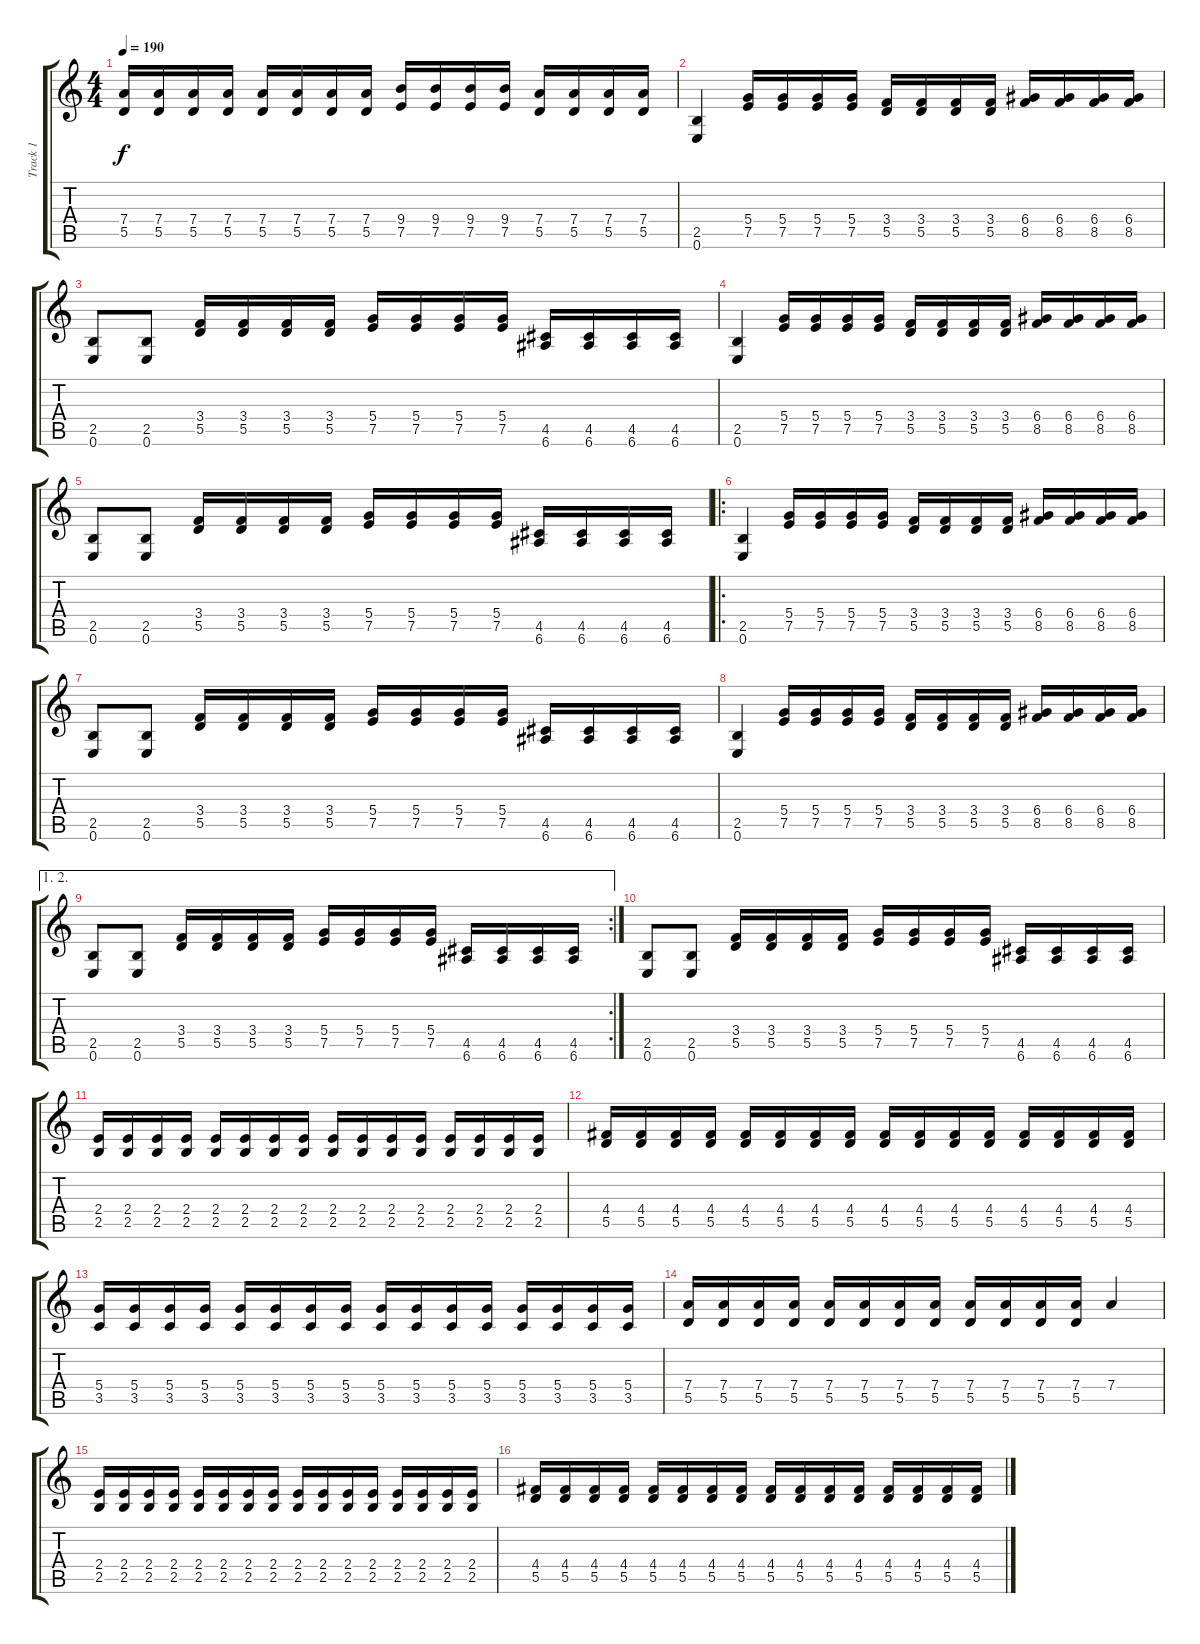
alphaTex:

\track ("Track 1" "Track 1") {instrument distortionguitar}
\staff {score tabs}
\tuning (E4 B3 G3 D3 A2 E2) {hide}
\ts (4 4)
\tempo 190
\clef g2
\ks c
(7.4 5.5).16{dy f} (7.4 5.5).16 (7.4 5.5).16 (7.4 5.5).16 (7.4 5.5).16 (7.4 5.5).16 (7.4 5.5).16 (7.4 5.5).16 (9.4 7.5).16 (9.4 7.5).16 (9.4 7.5).16 (9.4 7.5).16 (7.4 5.5).16 (7.4 5.5).16 (7.4 5.5).16 (7.4 5.5).16 |
(2.5 0.6).4 (5.4 7.5).16 (5.4 7.5).16 (5.4 7.5).16 (5.4 7.5).16 (3.4 5.5).16 (3.4 5.5).16 (3.4 5.5).16 (3.4 5.5).16 (6.4 8.5).16 (6.4 8.5).16 (6.4 8.5).16 (6.4 8.5).16 |
(2.5 0.6).8 (2.5 0.6).8 (3.4 5.5).16 (3.4 5.5).16 (3.4 5.5).16 (3.4 5.5).16 (5.4 7.5).16 (5.4 7.5).16 (5.4 7.5).16 (5.4 7.5).16 (4.5 6.6).16 (4.5 6.6).16 (4.5 6.6).16 (4.5 6.6).16 |
(2.5 0.6).4 (5.4 7.5).16 (5.4 7.5).16 (5.4 7.5).16 (5.4 7.5).16 (3.4 5.5).16 (3.4 5.5).16 (3.4 5.5).16 (3.4 5.5).16 (6.4 8.5).16 (6.4 8.5).16 (6.4 8.5).16 (6.4 8.5).16 |
(2.5 0.6).8 (2.5 0.6).8 (3.4 5.5).16 (3.4 5.5).16 (3.4 5.5).16 (3.4 5.5).16 (5.4 7.5).16 (5.4 7.5).16 (5.4 7.5).16 (5.4 7.5).16 (4.5 6.6).16 (4.5 6.6).16 (4.5 6.6).16 (4.5 6.6).16 |
\ro
(2.5 0.6).4 (5.4 7.5).16 (5.4 7.5).16 (5.4 7.5).16 (5.4 7.5).16 (3.4 5.5).16 (3.4 5.5).16 (3.4 5.5).16 (3.4 5.5).16 (6.4 8.5).16 (6.4 8.5).16 (6.4 8.5).16 (6.4 8.5).16 |
(2.5 0.6).8 (2.5 0.6).8 (3.4 5.5).16 (3.4 5.5).16 (3.4 5.5).16 (3.4 5.5).16 (5.4 7.5).16 (5.4 7.5).16 (5.4 7.5).16 (5.4 7.5).16 (4.5 6.6).16 (4.5 6.6).16 (4.5 6.6).16 (4.5 6.6).16 |
(2.5 0.6).4 (5.4 7.5).16 (5.4 7.5).16 (5.4 7.5).16 (5.4 7.5).16 (3.4 5.5).16 (3.4 5.5).16 (3.4 5.5).16 (3.4 5.5).16 (6.4 8.5).16 (6.4 8.5).16 (6.4 8.5).16 (6.4 8.5).16 |
\ae (1 2)
\rc 2
(2.5 0.6).8 (2.5 0.6).8 (3.4 5.5).16 (3.4 5.5).16 (3.4 5.5).16 (3.4 5.5).16 (5.4 7.5).16 (5.4 7.5).16 (5.4 7.5).16 (5.4 7.5).16 (4.5 6.6).16 (4.5 6.6).16 (4.5 6.6).16 (4.5 6.6).16 |
(2.5 0.6).8 (2.5 0.6).8 (3.4 5.5).16 (3.4 5.5).16 (3.4 5.5).16 (3.4 5.5).16 (5.4 7.5).16 (5.4 7.5).16 (5.4 7.5).16 (5.4 7.5).16 (4.5 6.6).16 (4.5 6.6).16 (4.5 6.6).16 (4.5 6.6).16 |
(2.4 2.5).16 (2.4 2.5).16 (2.4 2.5).16 (2.4 2.5).16 (2.4 2.5).16 (2.4 2.5).16 (2.4 2.5).16 (2.4 2.5).16 (2.4 2.5).16 (2.4 2.5).16 (2.4 2.5).16 (2.4 2.5).16 (2.4 2.5).16 (2.4 2.5).16 (2.4 2.5).16 (2.4 2.5).16 |
(4.4 5.5).16 (4.4 5.5).16 (4.4 5.5).16 (4.4 5.5).16 (4.4 5.5).16 (4.4 5.5).16 (4.4 5.5).16 (4.4 5.5).16 (4.4 5.5).16 (4.4 5.5).16 (4.4 5.5).16 (4.4 5.5).16 (4.4 5.5).16 (4.4 5.5).16 (4.4 5.5).16 (4.4 5.5).16 |
(5.4 3.5).16 (5.4 3.5).16 (5.4 3.5).16 (5.4 3.5).16 (5.4 3.5).16 (5.4 3.5).16 (5.4 3.5).16 (5.4 3.5).16 (5.4 3.5).16 (5.4 3.5).16 (5.4 3.5).16 (5.4 3.5).16 (5.4 3.5).16 (5.4 3.5).16 (5.4 3.5).16 (5.4 3.5).16 |
(7.4 5.5).16 (7.4 5.5).16 (7.4 5.5).16 (7.4 5.5).16 (7.4 5.5).16 (7.4 5.5).16 (7.4 5.5).16 (7.4 5.5).16 (7.4 5.5).16 (7.4 5.5).16 (7.4 5.5).16 (7.4 5.5).16 7.4.4 |
(2.4 2.5).16 (2.4 2.5).16 (2.4 2.5).16 (2.4 2.5).16 (2.4 2.5).16 (2.4 2.5).16 (2.4 2.5).16 (2.4 2.5).16 (2.4 2.5).16 (2.4 2.5).16 (2.4 2.5).16 (2.4 2.5).16 (2.4 2.5).16 (2.4 2.5).16 (2.4 2.5).16 (2.4 2.5).16 |
(4.4 5.5).16 (4.4 5.5).16 (4.4 5.5).16 (4.4 5.5).16 (4.4 5.5).16 (4.4 5.5).16 (4.4 5.5).16 (4.4 5.5).16 (4.4 5.5).16 (4.4 5.5).16 (4.4 5.5).16 (4.4 5.5).16 (4.4 5.5).16 (4.4 5.5).16 (4.4 5.5).16 (4.4 5.5).16
